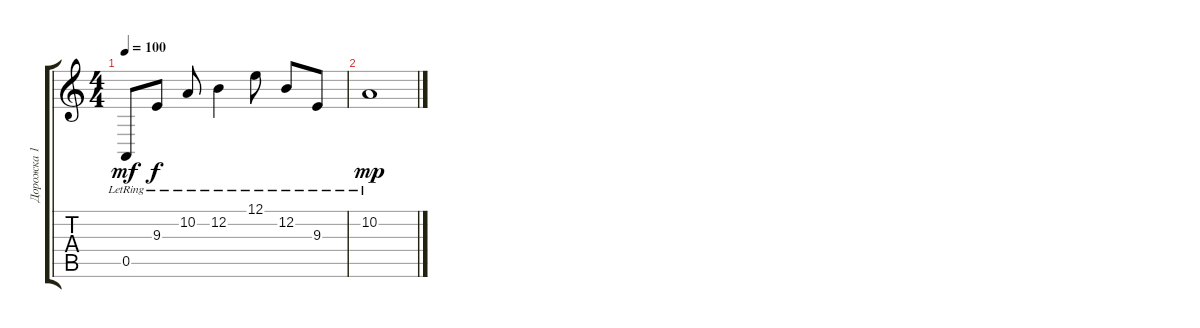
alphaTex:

\track ("Дорожка 1" "Дорожка 1") {instrument acousticgrandpiano}
\staff {score tabs}
\tuning (E4 B3 G3 D3 A2 E2) {hide}
\ts (4 4)
\tempo 100
\clef g2
\ks c
0.5{lr}.8{dy mf} 9.3{lr}.8{dy f} 10.2{lr}.8 12.2{lr}.4 12.1{lr}.8 12.2{lr}.8 9.3{lr}.8 |
10.2{lr}.1{dy mp}
